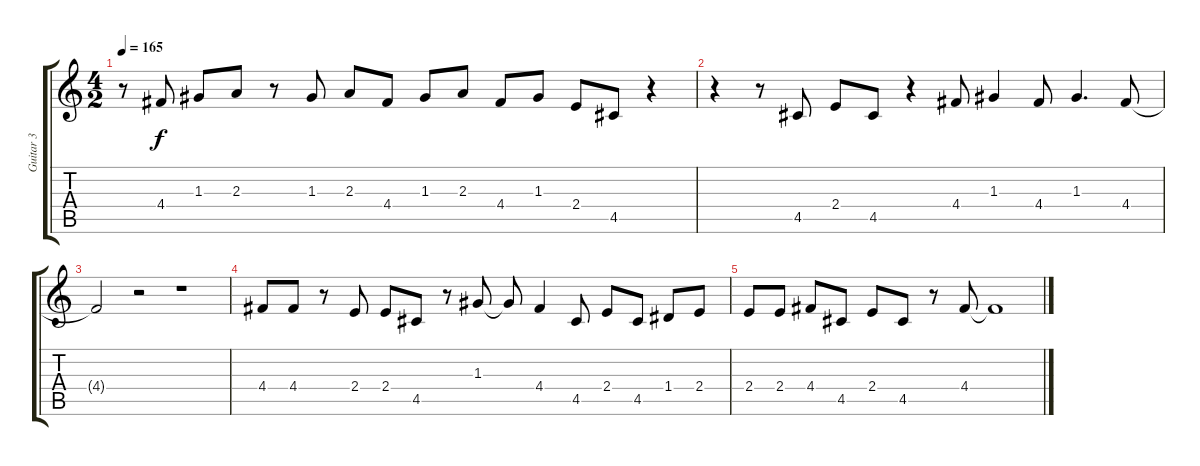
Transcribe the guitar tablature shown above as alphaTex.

\track ("Guitar 3" "Guitar 3") {instrument acousticguitarsteel}
\staff {score tabs}
\tuning (E4 B3 G3 D3 A2 E2) {hide}
\ts (4 2)
\tempo 165
\clef g2
\ks c
r.8{dy f} 4.4.8 1.3.8 2.3.8 r.8 1.3.8 2.3.8 4.4.8 1.3.8 2.3.8 4.4.8 1.3.8 2.4.8 4.5.8 r.4 |
r.4 r.8 4.5.8 2.4.8 4.5.8 r.4 4.4.8 1.3.4 4.4.8 1.3.4{d} 4.4.8 |
4.4{t}.2 r.2 r.1 |
4.4.8 4.4.8 r.8 2.4.8 2.4.8 4.5.8 r.8 1.3.8 1.3{t}.8 4.4.4 4.5.8 2.4.8 4.5.8 1.4.8 2.4.8 |
2.4.8 2.4.8 4.4.8 4.5.8 2.4.8 4.5.8 r.8 4.4.8 4.4{t}.1
